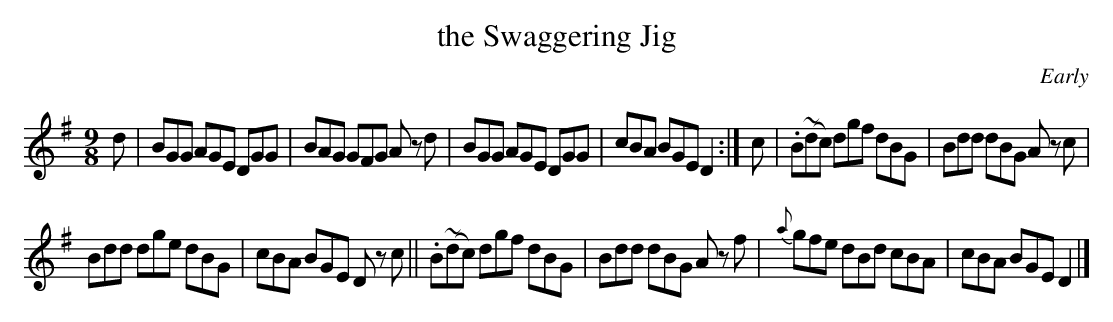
X:1
T: the Swaggering Jig
O: Early
M: 9/8
L: 1/8
K: G
d |\
BGG AGE DGG | BAG GFG Az d |\
BGG AGE DGG | cBA BGE D2 :|\
c |\
.B(~dc) dgf dBG | Bdd dBG Az c |
Bdd dge dBG | cBA BGE Dz c ||\
.B(~dc) dgf dBG | Bdd dBG Az f |\
{a}gfe dBd cBA | cBA BGE D2 |]
